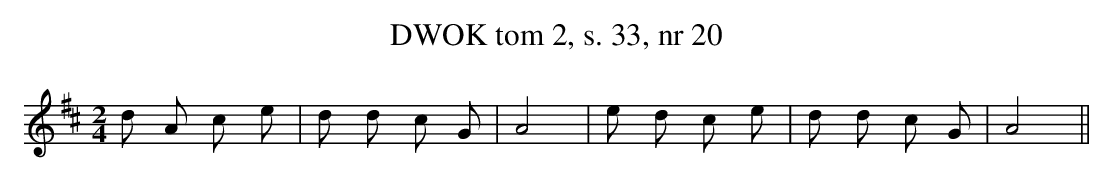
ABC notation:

X:1
T: DWOK tom 2, s. 33, nr 20
L: 1/16
M: 2/4
K: D
d2 A2 c2 e2 | \
d2 d2 c2 G2 | \
A8 | \
e2 d2 c2 e2 | \
d2 d2 c2 G2 | \
A8 ||
